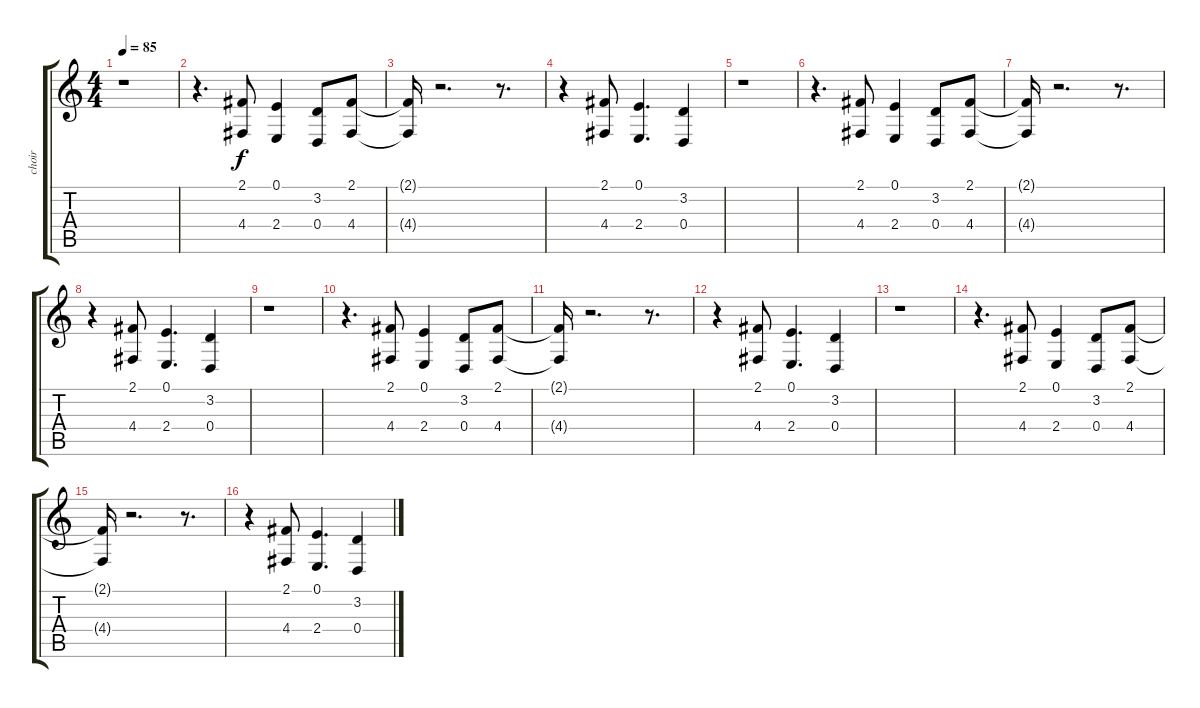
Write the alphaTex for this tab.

\track ("choir" "choir") {instrument pad4choir}
\staff {score tabs}
\tuning (E4 B3 G3 D3 A2 E2) {hide}
\ts (4 4)
\tempo 85
\clef g2
\ks c
r.1{dy f} |
r.4{d} (2.1 4.4).8 (0.1 2.4).4 (3.2 0.4).8 (2.1 4.4).8 |
(2.1{t} 4.4{t}).16 r.2{d} r.8{d} |
r.4 (2.1 4.4).8 (0.1 2.4).4{d} (3.2 0.4).4 |
r.1 |
r.4{d} (2.1 4.4).8 (0.1 2.4).4 (3.2 0.4).8 (2.1 4.4).8 |
(2.1{t} 4.4{t}).16 r.2{d} r.8{d} |
r.4 (2.1 4.4).8{volume 7} (0.1 2.4).4{d volume 7} (3.2 0.4).4{volume 6} |
r.1 |
r.4{d} (2.1 4.4).8{volume 5} (0.1 2.4).4{volume 5} (3.2 0.4).8{volume 5} (2.1 4.4).8{volume 5} |
(2.1{t} 4.4{t}).16 r.2{d} r.8{d} |
r.4 (2.1 4.4).8{volume 4} (0.1 2.4).4{d volume 4} (3.2 0.4).4{volume 4} |
r.1 |
r.4{d} (2.1 4.4).8{volume 2} (0.1 2.4).4{volume 2} (3.2 0.4).8{volume 2} (2.1 4.4).8{volume 2} |
(2.1{t} 4.4{t}).16 r.2{d} r.8{d} |
r.4 (2.1 4.4).8{volume 1} (0.1 2.4).4{d volume 1} (3.2 0.4).4{volume 1}
